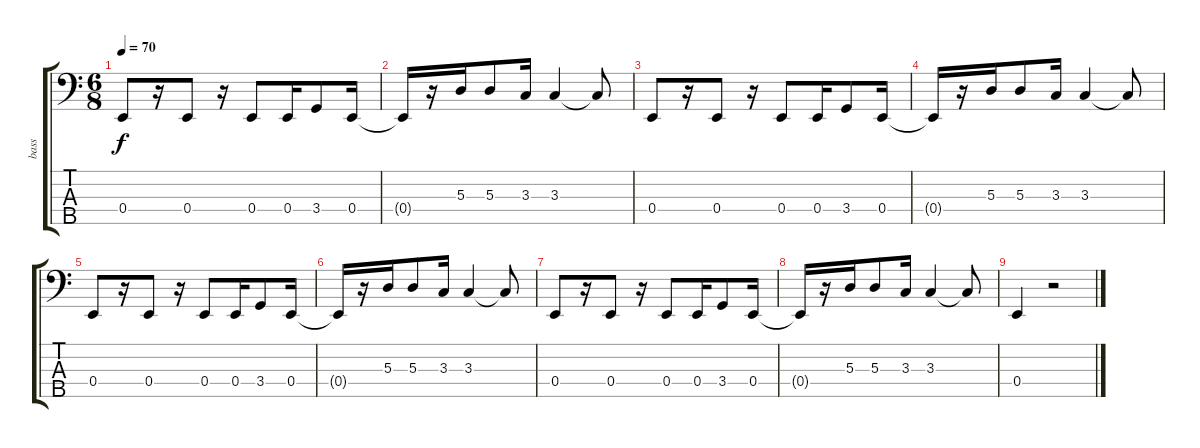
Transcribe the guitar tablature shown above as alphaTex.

\track ("bass" "bass") {instrument electricbassfinger}
\staff {score tabs}
\tuning (G2 D2 A1 E1 B0) {hide}
\ts (6 8)
\tempo 70
\clef f4
\ks c
0.4.8{dy f} r.16 0.4.8 r.16 0.4.8 0.4.16 3.4.8 0.4.16 |
0.4{t}.16 r.16 5.3.16 5.3.8 3.3.16 3.3.4 3.3{t}.8 |
0.4.8 r.16 0.4.8 r.16 0.4.8 0.4.16 3.4.8 0.4.16 |
0.4{t}.16 r.16 5.3.16 5.3.8 3.3.16 3.3.4 3.3{t}.8 |
0.4.8 r.16 0.4.8 r.16 0.4.8 0.4.16 3.4.8 0.4.16 |
0.4{t}.16 r.16 5.3.16 5.3.8 3.3.16 3.3.4 3.3{t}.8 |
0.4.8 r.16 0.4.8 r.16 0.4.8 0.4.16 3.4.8 0.4.16 |
0.4{t}.16 r.16 5.3.16 5.3.8 3.3.16 3.3.4 3.3{t}.8 |
0.4.4 r.2
